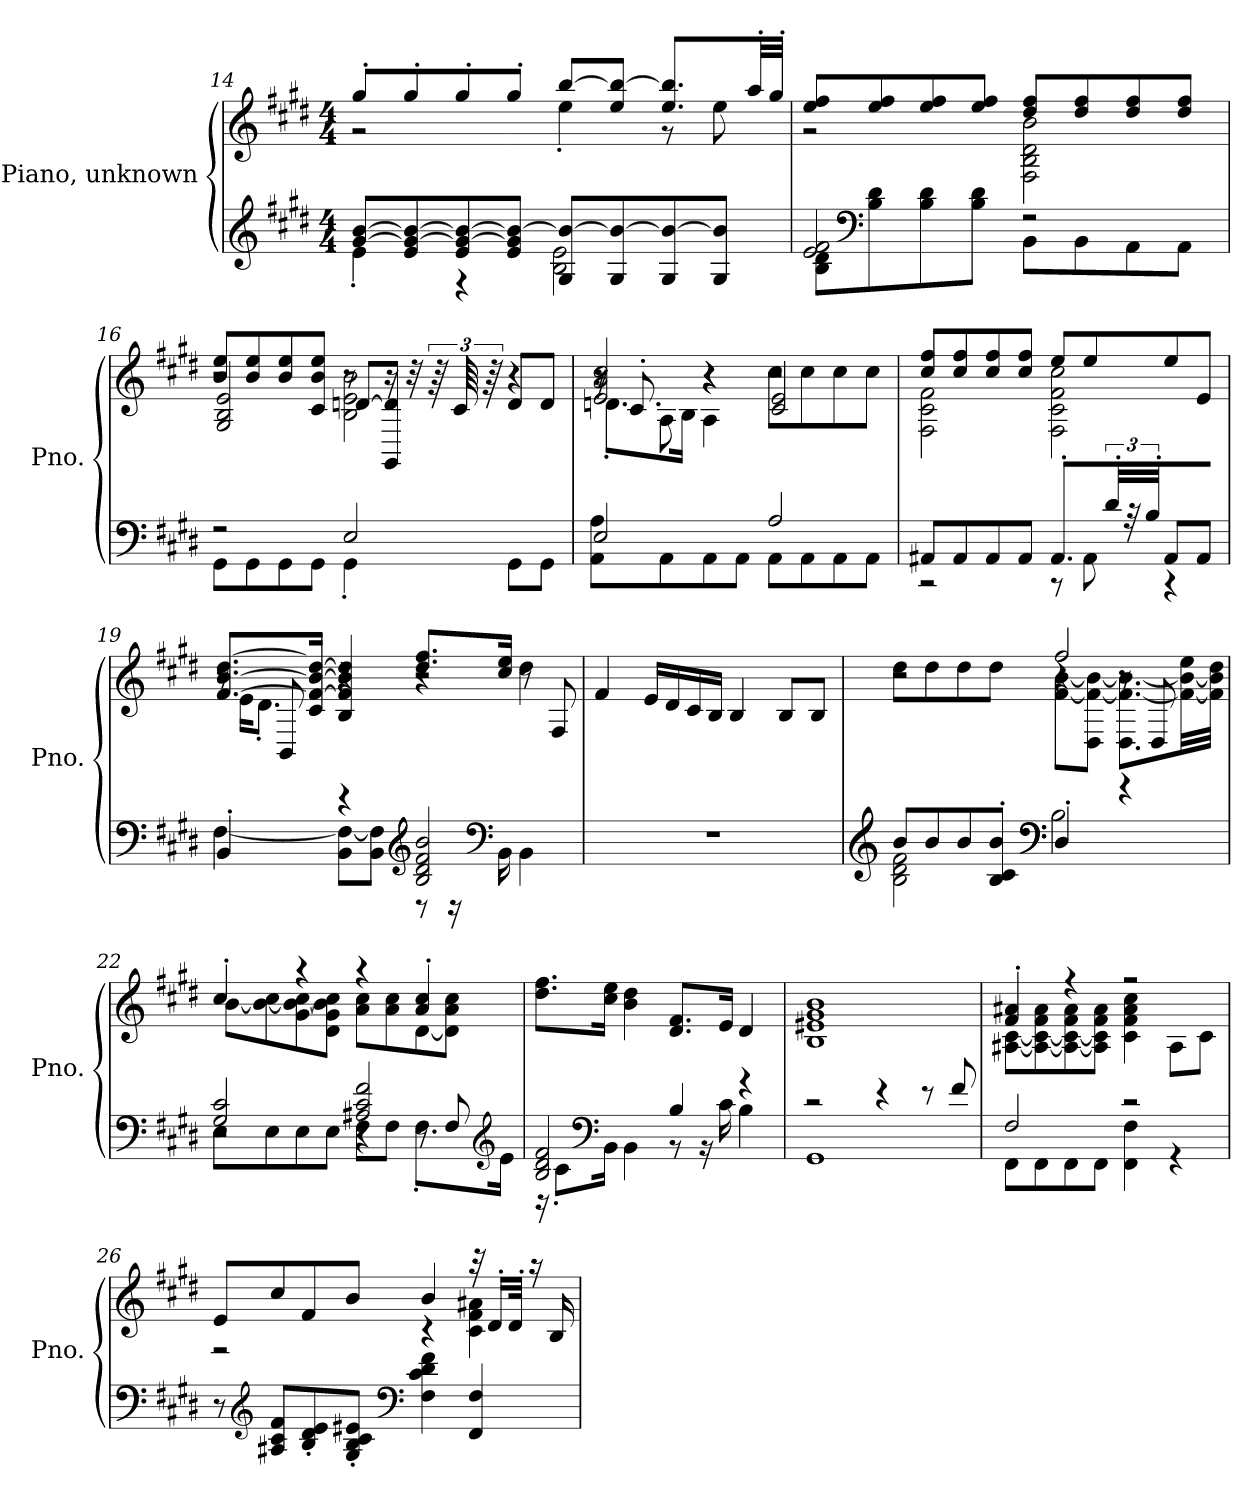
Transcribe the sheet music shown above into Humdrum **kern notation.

**kern	**kern
*part1	*part1
*staff2	*staff1
*I"Piano, unknown	*
*I'Pno.	*
!!LO:LB:g=z
*clefG2	*clefG2
*k[f#c#g#d#]	*k[f#c#g#d#]
*M4/4	*M4/4
=14	=14
*^	*^
[8g#/ [8b/L	4e'\	8gg#'/L	2r
8e/ 8g#/_ 8b/_	.	8gg#'/	.
8e/ 8g#/_ 8b/_	4r	8gg#'/	.
8e/ 8g#/] 8b/_J	.	8gg#'/J	.
8G#/ 8b/_L	2B\ 2e\	[8bb/L	4ee'\
8G#/ 8b/_	.	8ee/ 8bb/_J	.
8G#/ 8b/_	.	8.ee/ 8.bb/]L	8r
8G#/ 8b/]J	.	.	8ee\
.	.	32aa'/LL	.
.	.	32gg#'/JJJ	.
=15	=15	=15	=15
2e/ 2f#/	8B\ 8d#\L	8ee/ 8ff#/L	2r
*clefF4	*	*	*
.	8B\ 8d#\	8ee/ 8ff#/	.
.	8B\ 8d#\	8ee/ 8ff#/	.
.	8B\ 8d#\J	8ee/ 8ff#/J	.
2r	8BB\L	8dd#/ 8ff#/L	2F#\ 2B\ 2d#\ 2b\
.	8BB\	8dd#/ 8ff#/	.
.	8AA\	8dd#/ 8ff#/	.
.	8AA\J	8dd#/ 8ff#/J	.
=16	=16	=16	=16
*	*	*	*^
2r	8GG#\L	8b/ 8ee/L	2r	2G#/ 2B/ 2e/
.	8GG#\	8b/ 8ee/	.	.
.	8GG#\	8b/ 8ee/	.	.
.	8GG#\J	8c#/ 8b/ 8ee/J	.	.
2E/	4GG#'\	8r	2B\ 2e\ 2b\	[8dn/L
.	.	16r	.	8GG#/ 8d/]J
.	.	32r	.	.
.	.	96r	.	.
.	.	96c#/	.	.
.	.	96r	.	.
.	8GG#\L	8d/L	.	4r
.	8GG#\J	8d/J	.	.
!!LO:PB:g=z
=17	=17	=17	=17	=17
*	*	*	*	*^
2E/	8AA\ 8A\L	2e/ 2a/ 2cc#/	8.dn'\L	16r	8r
.	.	.	.	8.c#'/	.
.	8AA\	.	.	.	8A\
.	.	.	16B\Jk	.	.
.	8AA\	.	4A\	4r	4r
.	8AA\J	.	.	.	.
2A/	8AA\L	2r	8cc#\L	2c#/ 2e/	2r
.	8AA\	.	8cc#\	.	.
.	8AA\	.	8cc#\	.	.
.	8AA\J	.	8cc#\J	.	.
*	*	*	*v	*v	*v
=18	=18	=18	=18
8AA#X/L	2r	8cc#/ 8ff#/L	2F#\ 2c#\ 2f#\
8AA#/	.	8cc#/ 8ff#/	.
8AA#/	.	8cc#/ 8ff#/	.
8AA#/J	.	8cc#/ 8ff#/J	.
8.AA#'/L	8r	8ee/L	2F#\ 2c#\ 2f#\ 2cc#\
.	8AA#\	8ee/	.
48d#'/Jkk	.	.	.
48r	.	.	.
48B'/	.	.	.
8AA#/L	4r	8ee/	.
8AA#/J	.	8e/J	.
!!LO:LB:g=z
=19	=19	=19	=19
*	*	*	*^
4BB'/	[4F#\	[8.f#/ [8.b/ [8.dd#/L	16e\KL	8r
.	.	.	8.d#'\J	.
.	.	.	.	8BB/
.	.	16c#/ 16f#/_ 16b/_ 16dd#/_Jk	.	.
4r	8BB\ 8F#\_L	4B/ 4f#/] 4b/] 4dd#/]	4r	4r
.	8BB\ 8F#\]J	.	.	.
*clefG2	*	*	*	*
2B/ 2d#/ 2f#/ 2b/	8r	8.dd#/ 8.ff#/L	4r	2r
.	16r	.	.	.
*clefF4	*	*	*	*
.	16BB\	16cc#/ 16ee/Jk	.	.
.	4BB\	8r	4dd#\	.
.	.	8F#/	.	.
*v	*v	*	*	*
*	*v	*v	*v
=20	=20
1r	4f#/
.	16e/LL
.	16d#/
.	16c#/
.	16B/JJ
.	4B/
.	8B/L
.	8B/J
!!LO:LB:g=z
=21	=21
*clefG2	*
*^	*^
*	*	*	*^
8b/L	2B\ 2d#\ 2f#\	2r	8dd#\L	2r
8b/	.	.	8dd#\	.
8b/	.	.	8dd#\	.
8B/' 8c#/' 8b/'J	.	.	8dd#\J	.
*clefF4	*	*	*	*
4D#'/	2B\	2ff#/	[8f#\ [8b\L	4r
.	.	.	8D#\ 8f#\_ 8b\_J	.
4r	.	.	8.D#\ 8.f#\_ 8.b\_L	8r
.	.	.	.	8D#/
.	.	.	32f#\_ 32b\_ 32ee\LL	.
.	.	.	32f#\] 32b\] 32dd#\JJJ	.
*	*	*	*v	*v
=22	=22	=22	=22
*	*^	*	*
2G#/ 2c#/	8E\L	2r	4cc#'/	[8b\L
.	8E\	.	.	8b\_ 8cc#\
.	8E\	.	4r	8g#\ 8b\_ 8cc#\
.	8E\J	.	.	8d#\ 8g#\ 8b\] 8cc#\J
2A#X/ 2c#/ 2f#/	8F#\L	4r	4r	8a\ 8cc#\L
.	8F#\J	.	.	8a\ 8cc#\
.	8.F#'\L	8r	4a/' 4cc#/'	[8d#\
.	.	8F#/	.	8d#\] 8a\ 8cc#\J
*clefG2	*	*	*	*
.	16e\Jk	.	.	.
*	*v	*v	*	*
*	*	*v	*v
=23	=23	=23
2B/ 2d#/ 2f#/	16r	8.dd#\ 8.ff#\L
.	8c#'\L	.
*clefF4	*	*
.	16BB\Jk	16cc#\ 16ee\Jk
.	4BB\	4b\ 4dd#\
4B/	8r	8.d#/ 8.f#/L
.	16r	.
.	16c#\	16e/Jk
4r	4B\	4d#/
!!LO:LB:g=z
=24	=24	=24
2r	1GG#	1B 1e#X 1g# 1b
4r	.	.
8r	.	.
8f#/	.	.
=25	=25	=25
*	*	*^
2F#/	8FF#\L	4f#/' 4a#X/'	[8A#X\ [8c#\L
.	8FF#\	.	8A#\_ 8c#\_ 8f#\ 8a#\
.	8FF#\	4r	8A#\_ 8c#\_ 8f#\ 8a#\
.	8FF#\J	.	8A#\] 8c#\] 8f#\ 8a#\J
2r	4FF#\ 4F#\	2r	4c#\ 4f#\ 4a#\ 4cc#\
.	4r	.	8A#\L
.	.	.	8c#\J
*v	*v	*	*
=26	=26	=26
8r	8e/L	2r
*clefG2	*	*
8A#X/ 8c#/ 8f#/L	8cc#/	.
8B/' 8d#/' 8e/'	8f#/	.
8G#/' 8B/' 8c#/' 8e#X/'J	8b/J	.
*clefF4	*	*
4F#\ 4c#\ 4d#\ 4f#\	4b/	4r
4FF#/ 4F#/	32r	4c#\ 4f#\ 4a#X\
.	16d#'/LL	.
.	32d#'/JJk	.
.	16r	.
.	16B/	.
*	*v	*v
=	=
*-	*-
